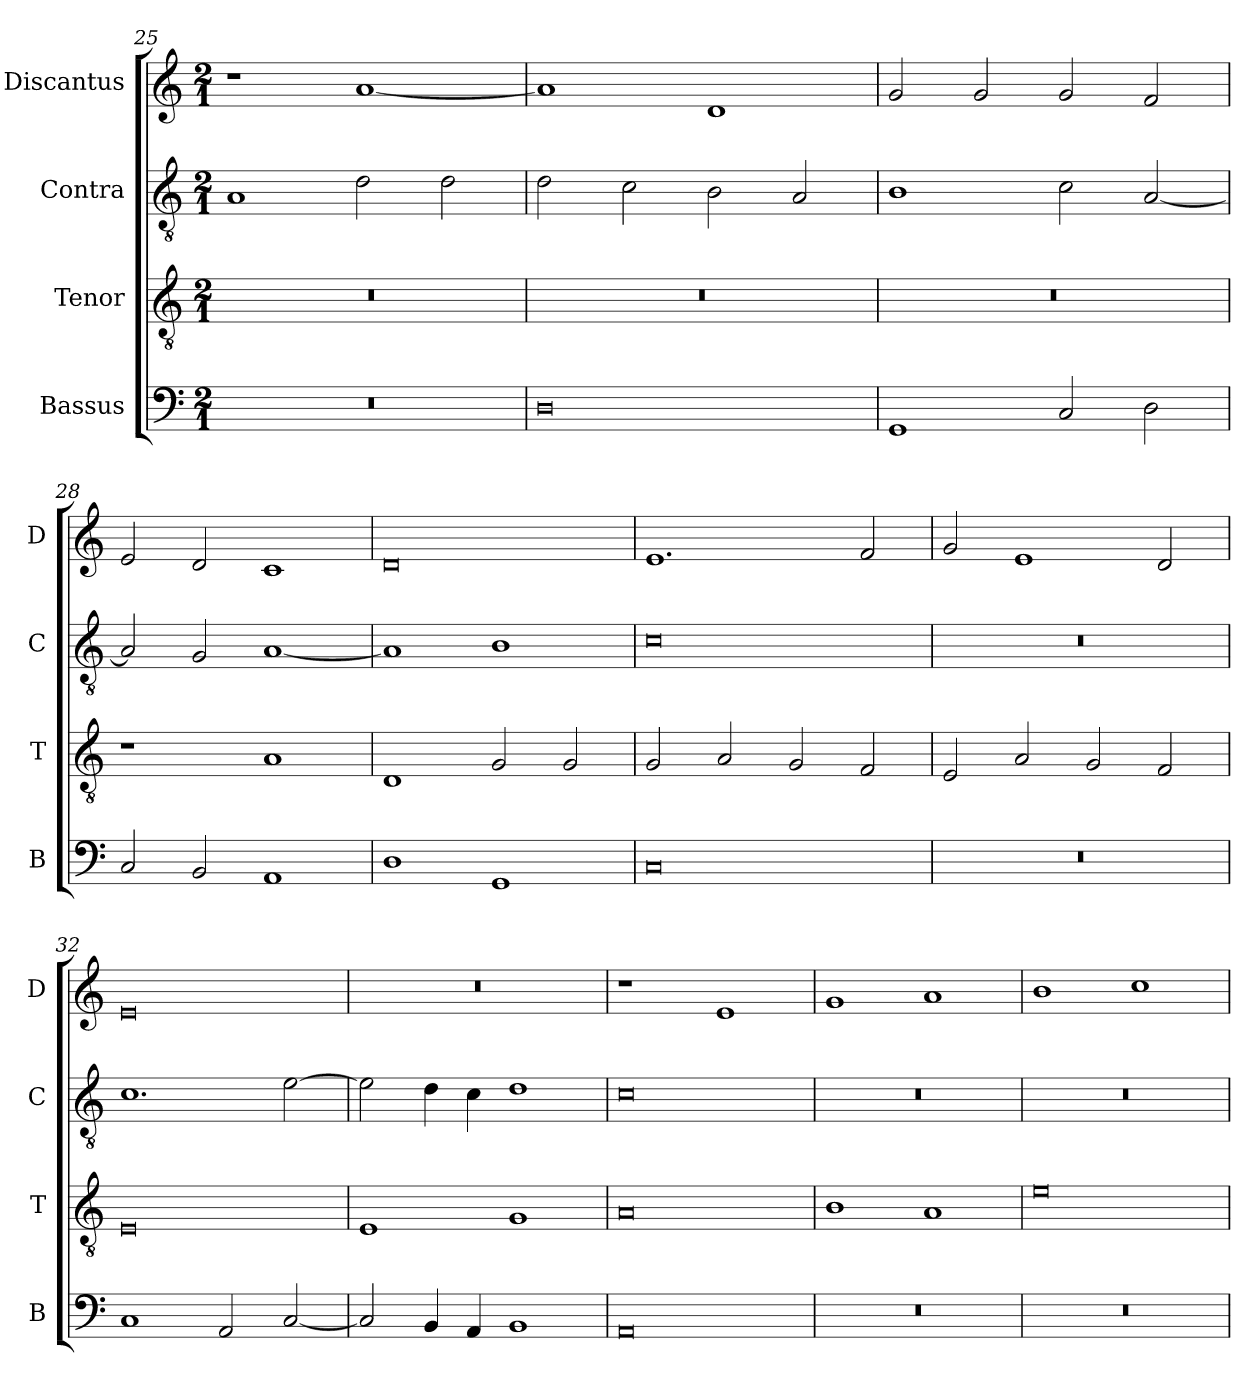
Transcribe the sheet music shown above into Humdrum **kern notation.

**kern	**kern	**kern	**kern
*part4	*part3	*part2	*part1
*staff4	*staff3	*staff2	*staff1
*I"Bassus	*I"Tenor	*I"Contra	*I"Discantus
*I'B	*I'T	*I'C	*I'D
*clefF4	*clefGv2	*clefGv2	*clefG2
*k[]	*k[]	*k[]	*k[]
*M2/1	*M2/1	*M2/1	*M2/1
=25	=25	=25	=25
0r	0r	1A	1r
.	.	2d\	[1a
.	.	2d\	.
=26	=26	=26	=26
0D	0r	2d\	1a]
.	.	2c\	.
.	.	2B\	1d
.	.	2A/	.
=27	=27	=27	=27
1GG	0r	1B	2g/
.	.	.	2g/
2C/	.	2c\	2g/
2D\	.	[2A/	2f/
=28	=28	=28	=28
2C/	1r	2A/]	2e/
2BB/	.	2G/	2d/
1AA	1A	[1A	1c
=29	=29	=29	=29
1D	1D	1A]	0d
1GG	2G/	1B	.
.	2G/	.	.
=30	=30	=30	=30
0C	2G/	0c	1.e
.	2A/	.	.
.	2G/	.	.
.	2F/	.	2f/
=31	=31	=31	=31
0r	2E/	0r	2g/
.	2A/	.	1e
.	2G/	.	.
.	2F/	.	2d/
=32	=32	=32	=32
1C	0E	1.c	0e
2AA/	.	.	.
[2C/	.	[2e\	.
=33	=33	=33	=33
2C/]	1E	2e\]	0r
4BB/	.	4d\	.
4AA/	.	4c\	.
1BB	1G	1d	.
=34	=34	=34	=34
0AA	0A	0c	1r
.	.	.	1e
=35	=35	=35	=35
0r	1B	0r	1g
.	1A	.	1a
=36	=36	=36	=36
0r	0e	0r	1b
.	.	.	1cc
=	=	=	=
*-	*-	*-	*-
